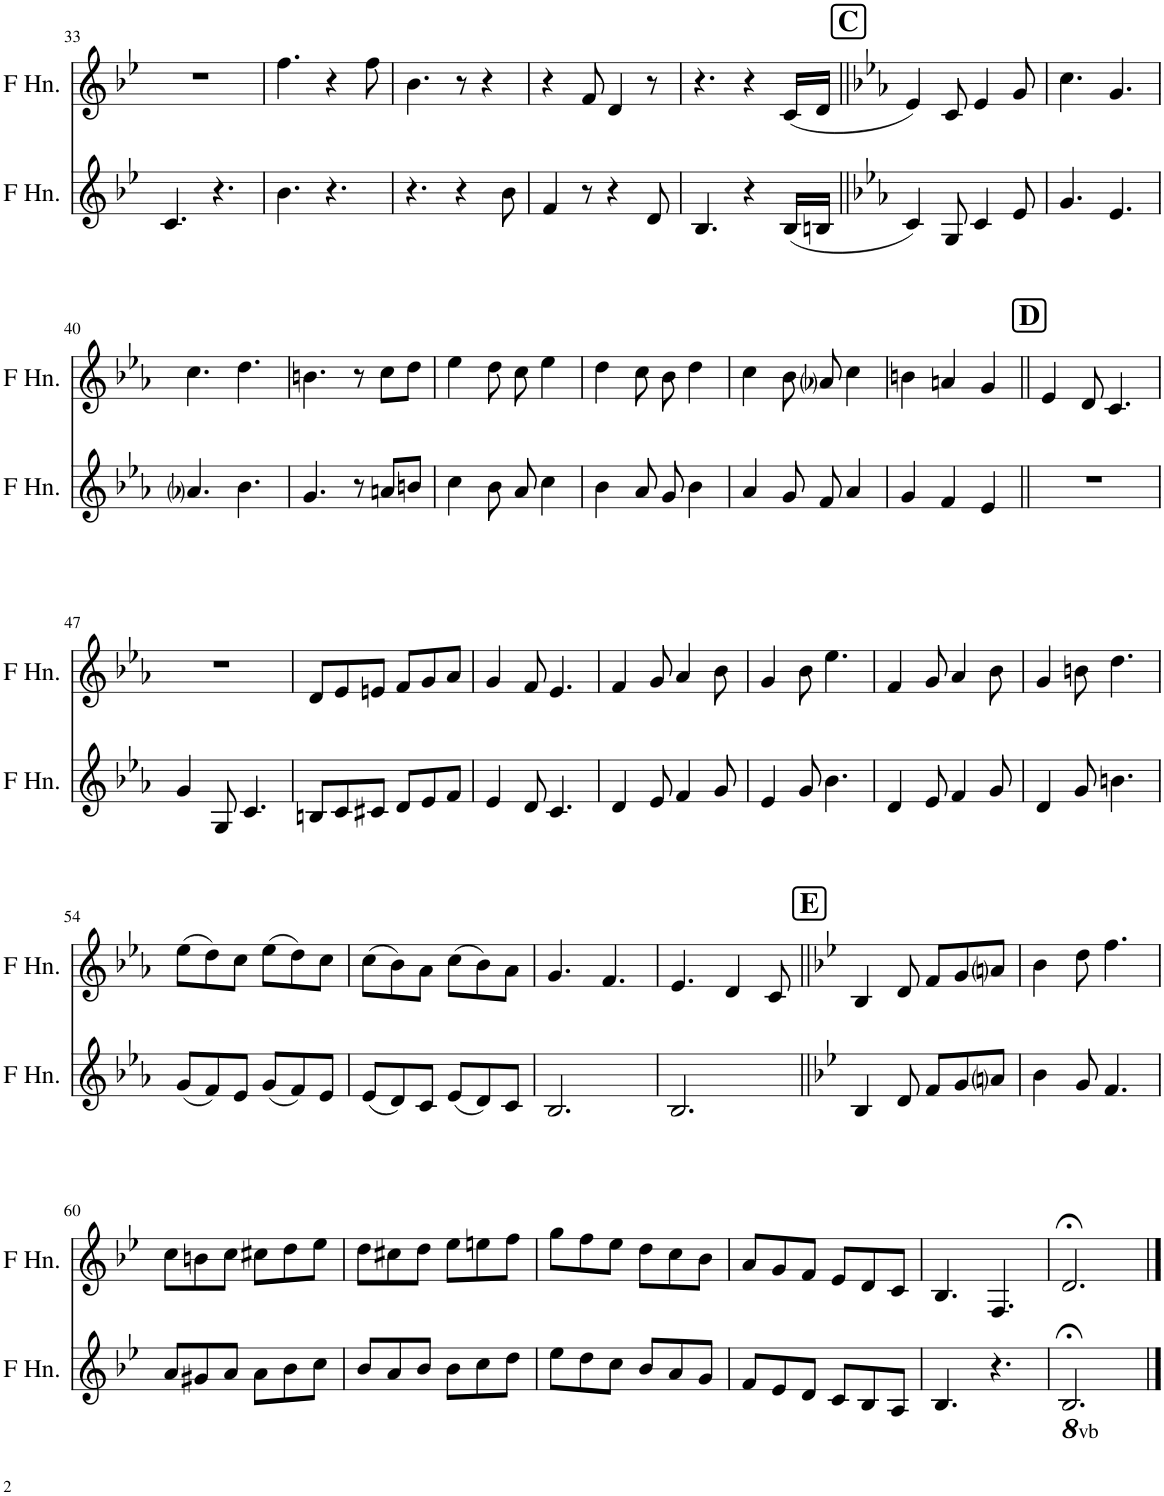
**kern	**kern
*part2	*part1
*staff2	*staff1
*I"Horn in F	*I"Horn in F
!!LO:PB:g=z
*clefG2	*clefG2
*Trd4c7	*Trd4c7
*k[b-e-]	*k[b-e-]
*M6/8	*M6/8
=33	=33
4.c/	2.r
4.r	.
=34	=34
4.b-\	4.ff\
4.r	4r
.	8ff\
=35	=35
4.r	4.b-\
4r	8r
.	4r
8b-\	.
=36	=36
4f/	4r
8r	8f/
4r	4d/
8d/	8r
=37	=37
4.B-/	4.r
4r	4r
(16B-/LL	(16c/LL
16Bn/JJ	16d/JJ
!!LO:REH:place=s1:a:B:cj:fs=14:t=C
=38||	=38||
*k[b-e-a-]	*k[b-e-a-]
4c/)	4e-/)
8G/	8c/
4c/	4e-/
8e-/	8g/
=39	=39
4.g/	4.cc\
4.e-/	4.g/
!!LO:LB:g=z
=40	=40
4.a-i/	4.cc\
4.b-\	4.dd\
=41	=41
4.g/	4.bn\
8r	8r
8an/L	8cc\L
8bn/J	8dd\J
=42	=42
4cc\	4ee-\
8b-\	8dd\
8a-/	8cc\
4cc\	4ee-\
=43	=43
4b-\	4dd\
8a-/	8cc\
8g/	8b-\
4b-\	4dd\
=44	=44
4a-/	4cc\
8g/	8b-\
8f/	8a-i/
4a-/	4cc\
=45	=45
4g/	4bn\
4f/	4an/
4e-/	4g/
!!LO:REH:place=s1:a:B:cj:fs=14:t=D
=46||	=46||
2.r	4e-/
.	8d/
.	4.c/
!!LO:LB:g=z
=47	=47
4g/	2.r
8G/	.
4.c/	.
=48	=48
8Bn/L	8d/L
8c/	8e-/
8c#X/J	8en/J
8d/L	8f/L
8e-/	8g/
8f/J	8a-/J
=49	=49
4e-/	4g/
8d/	8f/
4.c/	4.e-/
=50	=50
4d/	4f/
8e-/	8g/
4f/	4a-/
8g/	8b-\
=51	=51
4e-/	4g/
8g/	8b-\
4.b-\	4.ee-\
=52	=52
4d/	4f/
8e-/	8g/
4f/	4a-/
8g/	8b-\
=53	=53
4d/	4g/
8g/	8bn\
4.bn\	4.dd\
!!LO:LB:g=z
=54	=54
(8g/L	(8ee-\L
8f/)	8dd\)
8e-/J	8cc\J
(8g/L	(8ee-\L
8f/)	8dd\)
8e-/J	8cc\J
=55	=55
(8e-/L	(8cc\L
8d/)	8b-\)
8c/J	8a-\J
(8e-/L	(8cc\L
8d/)	8b-\)
8c/J	8a-\J
=56	=56
2.B-/	4.g/
.	4.f/
=57	=57
2.B-/	4.e-/
.	4d/
.	8c/
!!LO:REH:place=s1:a:B:cj:fs=14:t=E
=58||	=58||
*k[b-e-]	*k[b-e-]
4B-/	4B-/
8d/	8d/
8f/L	8f/L
8g/	8g/
8ani/J	8ani/J
=59	=59
4b-\	4b-\
8g/	8dd\
4.f/	4.ff\
!!LO:LB:g=z
=60	=60
8a/L	8cc\L
8g#X/	8bn\
8a/J	8cc\J
8a\L	8cc#X\L
8b-\	8dd\
8cc\J	8ee-\J
=61	=61
8b-/L	8dd\L
8a/	8cc#X\
8b-/J	8dd\J
8b-\L	8ee-\L
8cc\	8een\
8dd\J	8ff\J
=62	=62
8ee-\L	8gg\L
8dd\	8ff\
8cc\J	8ee-\J
8b-/L	8dd\L
8a/	8cc\
8g/J	8b-\J
=63	=63
8f/L	8a/L
8e-/	8g/
8d/J	8f/J
8c/L	8e-/L
8B-/	8d/
8A/J	8c/J
=64	=64
4.B-/	4.B-/
4.r	4.F/
=65	=65
*8ba	*
2.BB-;</	2.d;</
*X8ba	*
==	==
*-	*-
